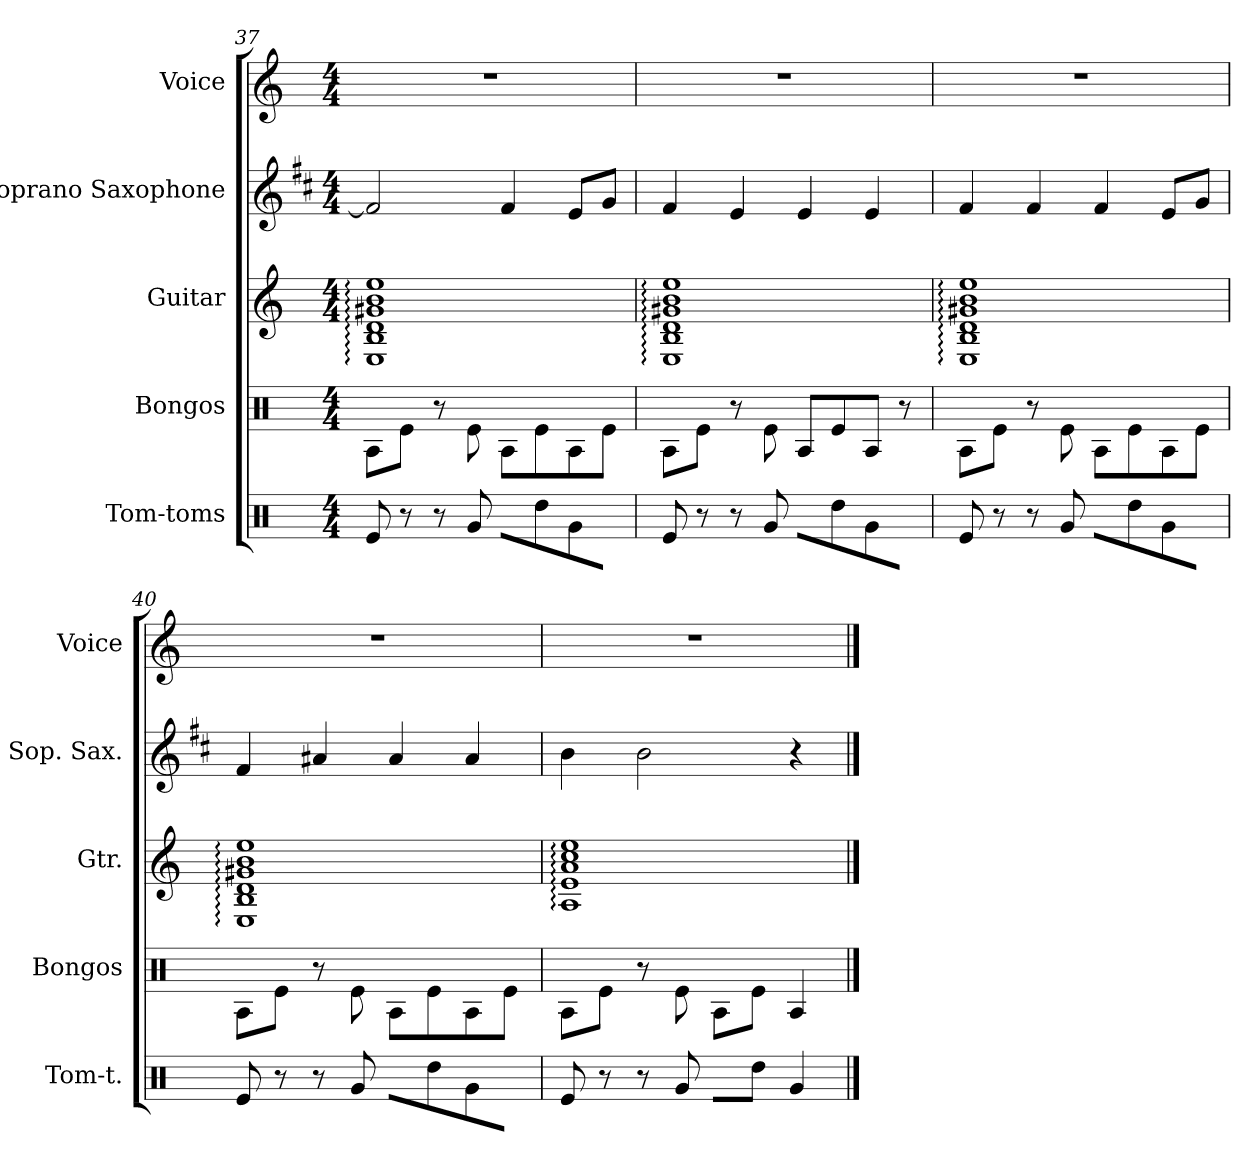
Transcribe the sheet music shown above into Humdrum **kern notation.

**kern	**kern	**kern	**kern	**kern
*part5	*part4	*part3	*part2	*part1
*staff5	*staff4	*staff3	*staff2	*staff1
*I"Tom-toms	*I"Bongos	*I"Guitar	*I"Soprano Saxophone	*I"Voice
*I'Tom-t.	*I'Bongos	*I'Gtr.	*I'Sop. Sax.	*I'Voice
*clefX	*clefX	*clefG2	*clefG2	*clefG2
*	*	*ITrd7c12	*ITrd1c2	*
*k[]	*k[]	*k[]	*k[]	*k[]
*C:	*C:	*C:	*C:	*C:
*M4/4	*M4/4	*M4/4	*M4/4	*M4/4
=37	=37	=37	=37	=37
8Rei/	8RAi\L	1EEi: 1BBi: 1Di: 1G#Xi: 1Bi: 1ei:	2ei/]	1r
8r	8Rei\J	.	.	.
8r	8r	.	.	.
8Rgi/	8Rei\	.	.	.
8Ri\L	8RAi\L	.	4ei/	.
8Rddi\	8Rei\	.	.	.
8Rgi\	8RAi\	.	8di/L	.
8Ri\J	8Rei\J	.	8fi/J	.
!!LO:LB:g=z
=38	=38	=38	=38	=38
8Rei/	8RAi\L	1EEi: 1BBi: 1Di: 1G#Xi: 1Bi: 1ei:	4ei/	1r
8r	8Rei\J	.	.	.
8r	8r	.	4di/	.
8Rgi/	8Rei\	.	.	.
8Ri\L	8RAi/L	.	4di/	.
8Rddi\	8Rei/	.	.	.
8Rgi\	8RAi/J	.	4di/	.
8Ri\J	8r	.	.	.
=39	=39	=39	=39	=39
8Rei/	8RAi\L	1EEi: 1BBi: 1Di: 1G#Xi: 1Bi: 1ei:	4ei/	1r
8r	8Rei\J	.	.	.
8r	8r	.	4ei/	.
8Rgi/	8Rei\	.	.	.
8Ri\L	8RAi\L	.	4ei/	.
8Rddi\	8Rei\	.	.	.
8Rgi\	8RAi\	.	8di/L	.
8Ri\J	8Rei\J	.	8fi/J	.
=40	=40	=40	=40	=40
8Rei/	8RAi\L	1EEi: 1BBi: 1Di: 1G#Xi: 1Bi: 1ei:	4ei/	1r
8r	8Rei\J	.	.	.
8r	8r	.	4g#Xi/	.
8Rgi/	8Rei\	.	.	.
8Ri\L	8RAi\L	.	4g#i/	.
8Rddi\	8Rei\	.	.	.
8Rgi\	8RAi\	.	4g#i/	.
8Ri\J	8Rei\J	.	.	.
=41	=41	=41	=41	=41
8Rei/	8RAi\L	1AAi: 1Ei: 1Ai: 1ci: 1ei:	4ai\	1r
8r	8Rei\J	.	.	.
8r	8r	.	2ai\	.
8Rgi/	8Rei\	.	.	.
8Ri\L	8RAi\L	.	.	.
8Rddi\J	8Rei\J	.	.	.
4Rgi/	4RAi/	.	4r	.
==	==	==	==	==
*-	*-	*-	*-	*-
